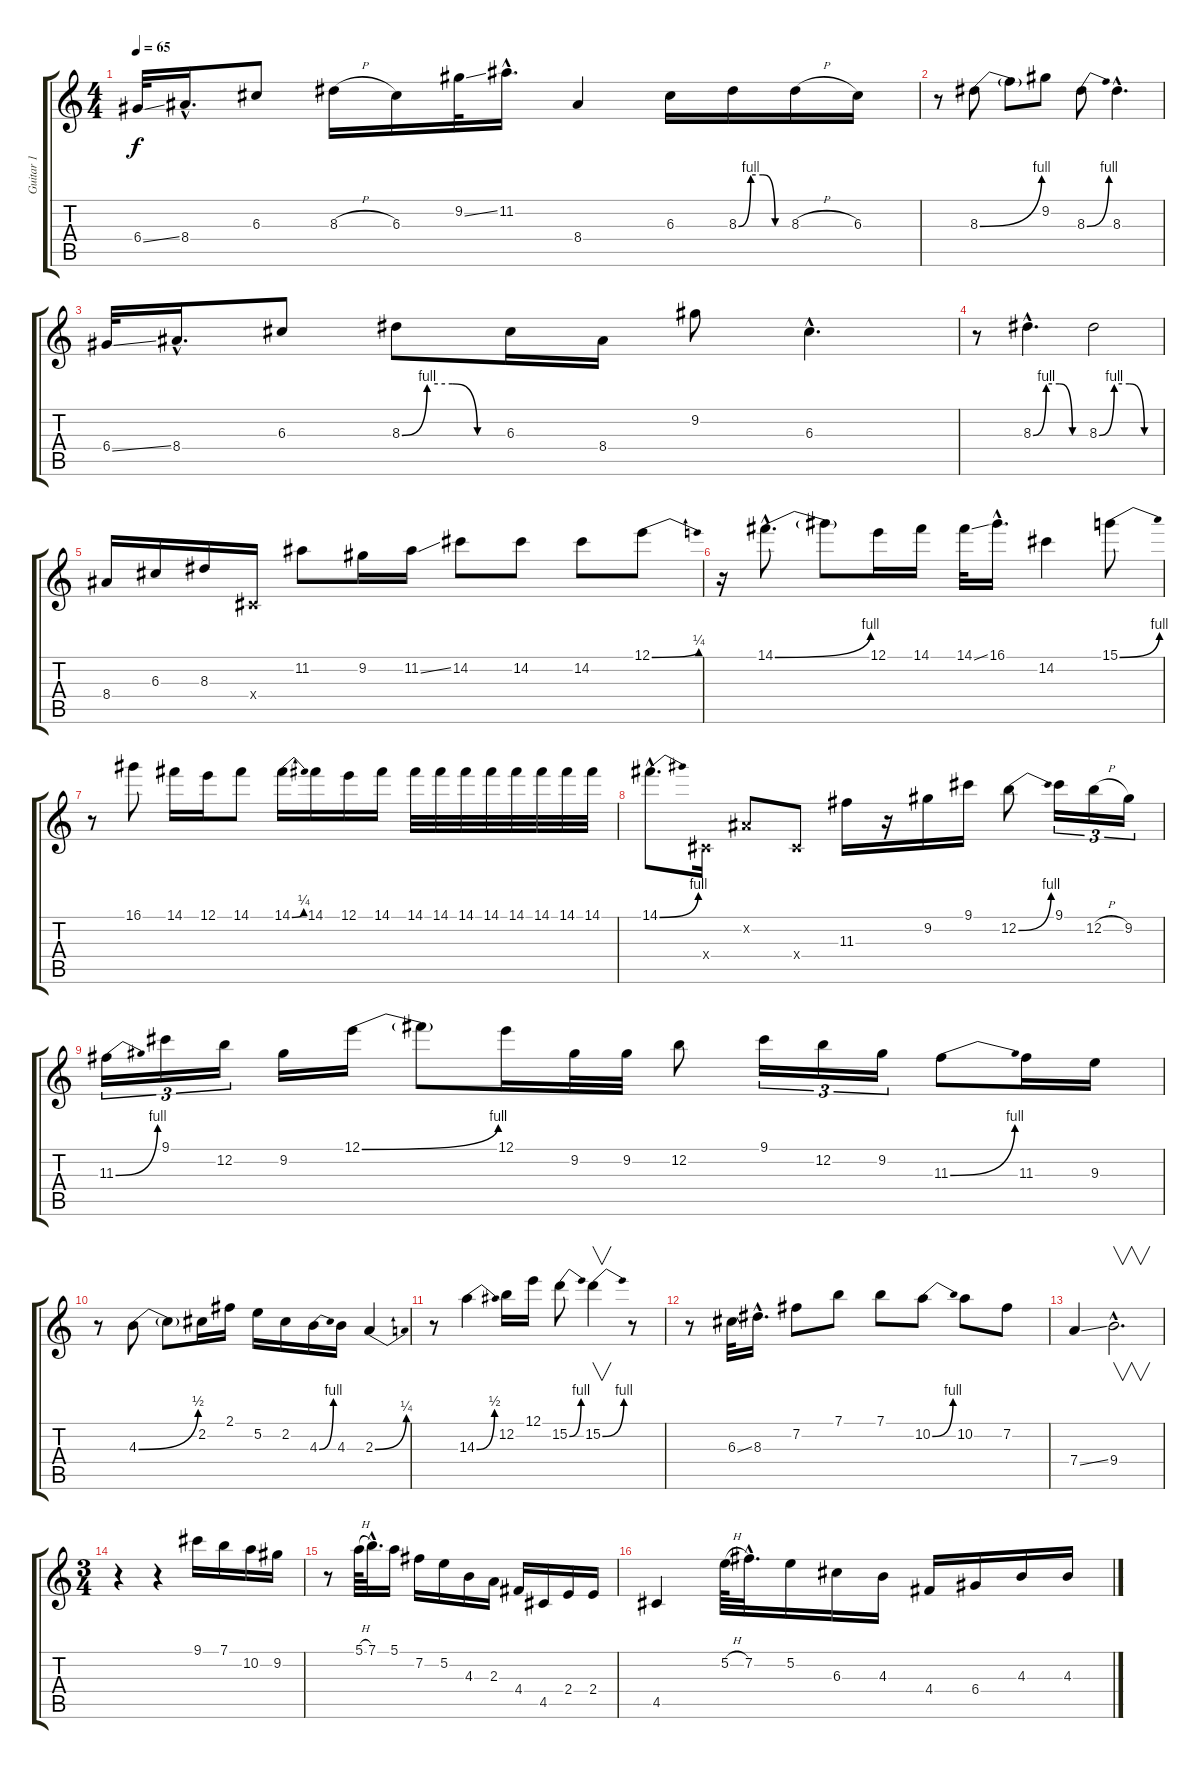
\track ("Guitar 1 " "Guitar 1 ") {instrument electricguitarclean}
\staff {score tabs}
\tuning (E4 B3 G3 D3 A2 E2) {hide}
\ts (4 4)
\tempo 65
\clef g2
\ks c
6.4{ss}.32{dy f} 8.4{hac}.16{d} 6.3.8 8.3{h}.16 6.3.16 9.2{ss}.32 11.2{hac}.16{d} 8.4.4 6.3.16 8.3{be (custom 0 0 15 4 30 4 45 0 60 0)}.16 8.3{h}.16 6.3.16 |
r.8 8.3{be (bend 0 0 60 4)}.8 8.3{t}.8 9.2.8 8.3{be (bend 0 0 60 4)}.8 8.3{hac}.4{d} |
6.4{ss}.32 8.4{hac}.16{d} 6.3.8 8.3{be (custom 0 0 15 4 30 4 45 0 60 0)}.8 6.3.16 8.4.16 9.2.8 6.3{hac}.4{d} |
r.8 8.3{be (custom 0 0 15 4 30 4 45 0 60 0) hac}.4{d} 8.3{be (custom 0 0 15 4 30 4 45 0 60 0)}.2 |
8.4.16 6.3.16 8.3.16 -1.4{x}.16 11.2.8 9.2.16 11.2{ss}.16 14.2.8 14.2.8 14.2.8 12.1{be (bend 0 0 60 1)}.8 |
r.16 14.1{be (bend 0 0 60 4) hac}.8{d} 14.1{t}.8 12.1.16 14.1.16 14.1{ss}.32 16.1{hac}.16{d} 14.2.4 15.1{be (bend 0 0 60 4)}.8 |
r.8 16.1.8 14.1.16 12.1.16 14.1.8 14.1{be (bend 0 0 60 1)}.16 14.1.16 12.1.16 14.1.16 14.1.32 14.1.32 14.1.32 14.1.32 14.1.32 14.1.32 14.1.32 14.1.32 |
14.1{be (bend 0 0 60 4) hac}.8{d} -1.4{x}.16 -1.2{x}.8 -1.4{x}.8 11.3.16 r.16 9.2.16 9.1.16 12.2{be (bend 0 0 60 4)}.8 9.1.16{tu (3 2)} 12.2{h}.16{tu (3 2)} 9.2.16{tu (3 2)} |
11.3{be (bend 0 0 60 4)}.16{tu (3 2)} 9.1.16{tu (3 2)} 12.2.16{tu (3 2)} 9.2.16 12.1{be (bend 0 0 60 4)}.16 12.1{t}.8 12.1.16 9.2.32 9.2.32 12.2.8 9.1.16{tu (3 2)} 12.2.16{tu (3 2)} 9.2.16{tu (3 2)} 11.3{be (bend 0 0 60 4)}.8 11.3.16 9.3.16 |
r.8 4.3{be (bend 0 0 60 2)}.8 4.3{t}.8 2.2.16 2.1.16 5.2.16 2.2.16 4.3{be (bend 0 0 60 4)}.16 4.3.16 2.3{be (bend 0 0 60 1)}.4 |
r.8 14.3{be (bend 0 0 60 2)}.4 12.2.16 12.1.16 15.2{be (bend 0 0 60 4)}.8 15.2{be (bend 0 0 60 4)}.4{v} r.8 |
r.8 6.3{ss}.32 8.3{hac}.16{d} 7.2.8 7.1.8 7.1.8 10.2{be (bend 0 0 60 4)}.8 10.2.8 7.2.8 |
7.4{ss}.4 9.4{hac}.2{v d} |
\ts (3 4)
r.4 r.4 9.1.16 7.1.16 10.2.16 9.2.16 |
r.8 5.1{h}.64 7.1{hac}.32{d} 5.1.16 7.2.16 5.2.16 4.3.16 2.3.16 4.4.16 4.5.16 2.4.16 2.4.16 |
4.5.4 5.2{h}.64 7.2{hac}.32{d} 5.2.16 6.3.16 4.3.16 4.4.16 6.4.16 4.3.16 4.3.16
